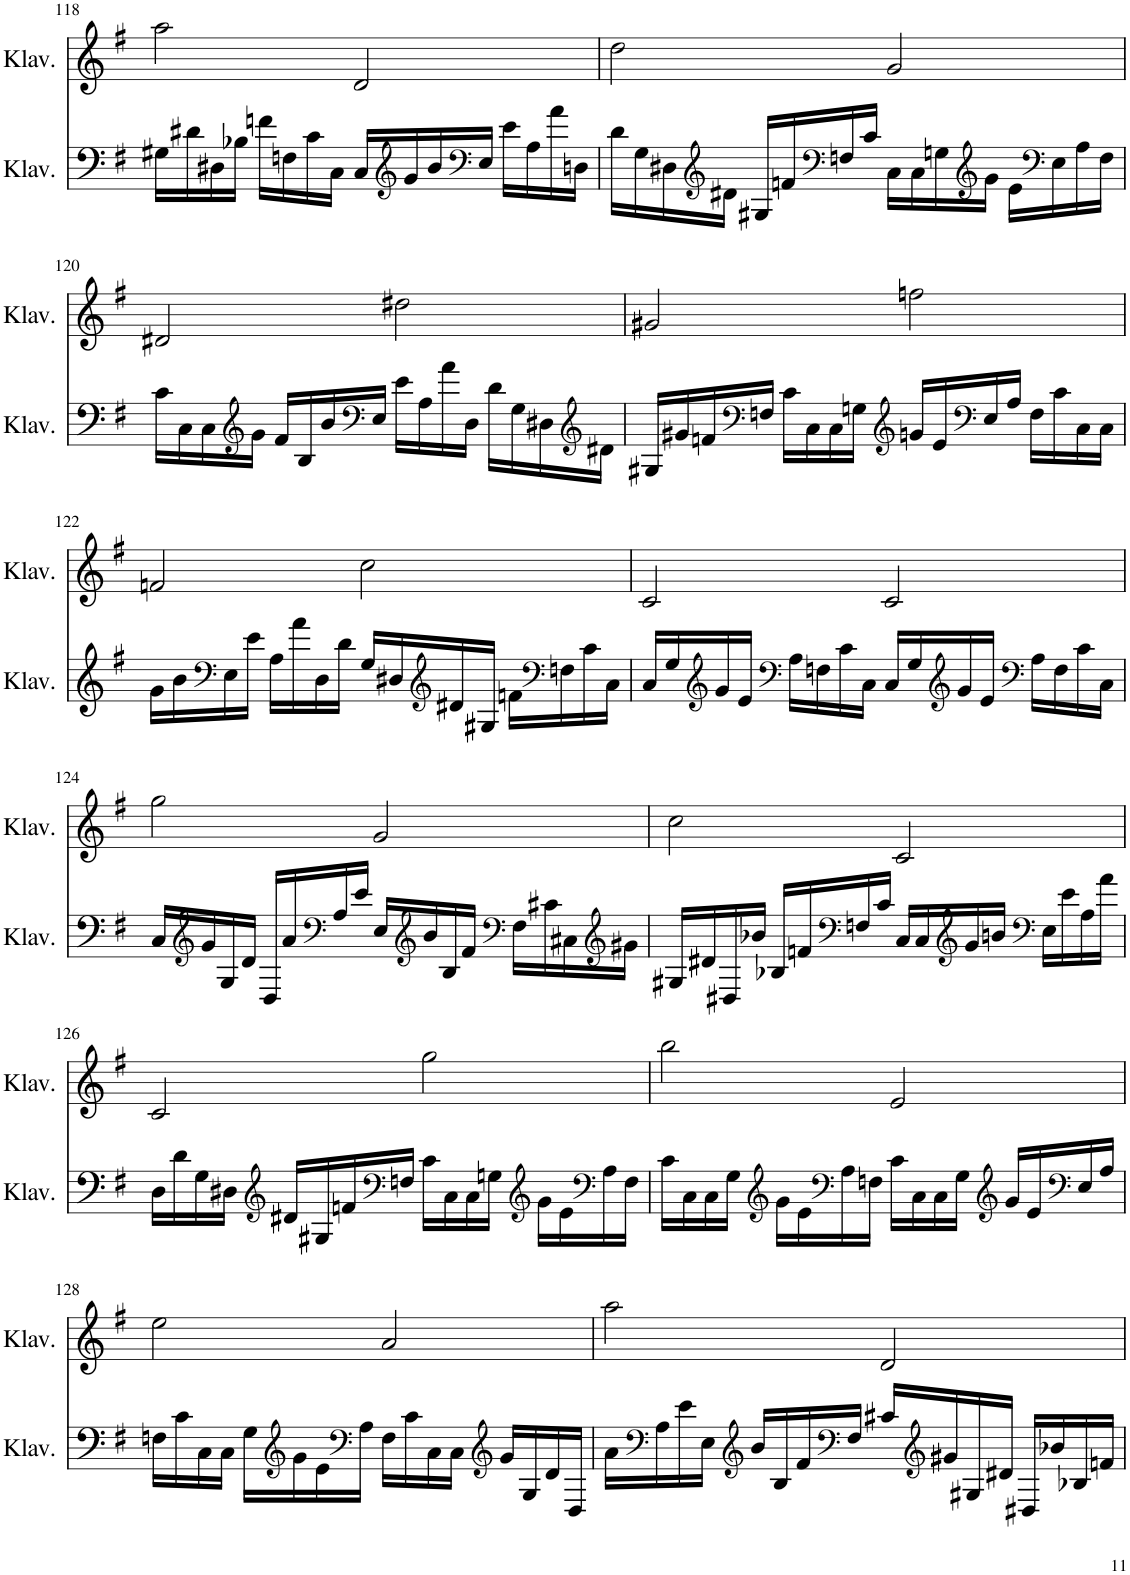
**kern	**kern
*part2	*part1
*staff2	*staff1
*I"Klavier	*I"Klavier
*I'Klav.	*I'Klav.
!!LO:PB:g=z
*clefG2	*clefG2
*k[f#]	*k[f#]
*M4/4	*M4/4
=118	=118
16G#X\LL	2aa\
16d#X\	.
16D#X\	.
16B-X\JJ	.
16fn\LL	.
16Fn\	.
16c\	.
16C\JJ	.
16C/LL	2d/
*clefG2	*
16g/	.
16b/	.
*clefF4	*
16E/JJ	.
16e\LL	.
16A\	.
16a\	.
16Dn\JJ	.
=119	=119
16d\LL	2dd\
16G\	.
16D#X\	.
*clefG2	*
16d#X\JJ	.
16G#X/LL	.
16fn/	.
*clefF4	*
16Fn/	.
16c/JJ	.
16C\LL	2g/
16C\	.
16Gn\	.
*clefG2	*
16g\JJ	.
16e\LL	.
*clefF4	*
16E\	.
16A\	.
16F\JJ	.
!!LO:LB:g=z
=120	=120
16c\LL	2d#X/
16C\	.
16C\	.
*clefG2	*
16g\JJ	.
16f#/LL	.
16B/	.
16b/	.
*clefF4	*
16E/JJ	.
16e\LL	2dd#X\
16A\	.
16a\	.
16D\JJ	.
16d\LL	.
16G\	.
16D#X\	.
*clefG2	*
16d#X\JJ	.
=121	=121
16G#X/LL	2g#X/
16g#X/	.
16fn/	.
*clefF4	*
16Fn/JJ	.
16c\LL	.
16C\	.
16C\	.
16Gn\JJ	.
*clefG2	*
16gn/LL	2ffn\
16e/	.
*clefF4	*
16E/	.
16A/JJ	.
16F\LL	.
16c\	.
16C\	.
16C\JJ	.
!!LO:LB:g=z
=122	=122
16g\LL	2fn/
16b\	.
*clefF4	*
16E\	.
16e\JJ	.
16A\LL	.
16a\	.
16D\	.
16d\JJ	.
16G/LL	2cc\
16D#X/	.
*clefG2	*
16d#X/	.
16G#X/JJ	.
16fn\LL	.
*clefF4	*
16Fn\	.
16c\	.
16C\JJ	.
=123	=123
16C/LL	2c/
16G/	.
*clefG2	*
16g/	.
16e/JJ	.
*clefF4	*
16A\LL	.
16Fn\	.
16c\	.
16C\JJ	.
16C/LL	2c/
16G/	.
*clefG2	*
16g/	.
16e/JJ	.
*clefF4	*
16A\LL	.
16F\	.
16c\	.
16C\JJ	.
!!LO:LB:g=z
=124	=124
16C/LL	2gg\
*clefG2	*
16g/	.
16G/	.
16d/JJ	.
16D/LL	.
16a/	.
*clefF4	*
16A/	.
16e/JJ	.
16E/LL	2g/
*clefG2	*
16b/	.
16B/	.
16f#/JJ	.
*clefF4	*
16F#\LL	.
16c#X\	.
16C#X\	.
*clefG2	*
16g#X\JJ	.
=125	=125
16G#X/LL	2cc\
16d#X/	.
16D#X/	.
16b-X/JJ	.
16B-X/LL	.
16fn/	.
*clefF4	*
16Fn/	.
16c/JJ	.
16C/LL	2c/
16C/	.
*clefG2	*
16g/	.
16bn/JJ	.
*clefF4	*
16E\LL	.
16e\	.
16A\	.
16a\JJ	.
!!LO:LB:g=z
=126	=126
16D\LL	2c/
16d\	.
16G\	.
16D#X\JJ	.
*clefG2	*
16d#X/LL	.
16G#X/	.
16fn/	.
*clefF4	*
16Fn/JJ	.
16c\LL	2gg\
16C\	.
16C\	.
16Gn\JJ	.
*clefG2	*
16g\LL	.
16e\	.
*clefF4	*
16A\	.
16F\JJ	.
=127	=127
16c\LL	2bb\
16C\	.
16C\	.
16G\JJ	.
*clefG2	*
16g\LL	.
16e\	.
*clefF4	*
16A\	.
16Fn\JJ	.
16c\LL	2e/
16C\	.
16C\	.
16G\JJ	.
*clefG2	*
16g/LL	.
16e/	.
*clefF4	*
16E/	.
16A/JJ	.
!!LO:LB:g=z
=128	=128
16Fn\LL	2ee\
16c\	.
16C\	.
16C\JJ	.
16G\LL	.
*clefG2	*
16g\	.
16e\	.
*clefF4	*
16A\JJ	.
16F\LL	2a/
16c\	.
16C\	.
16C\JJ	.
*clefG2	*
16g/LL	.
16G/	.
16d/	.
16D/JJ	.
=129	=129
16a\LL	2aa\
*clefF4	*
16A\	.
16e\	.
16E\JJ	.
*clefG2	*
16b/LL	.
16B/	.
16f#/	.
*clefF4	*
16F#/JJ	.
16c#X/LL	2d/
*clefG2	*
16g#X/	.
16G#X/	.
16d#X/JJ	.
16D#X/LL	.
16b-X/	.
16B-X/	.
16fn/JJ	.
=	=
*-	*-
